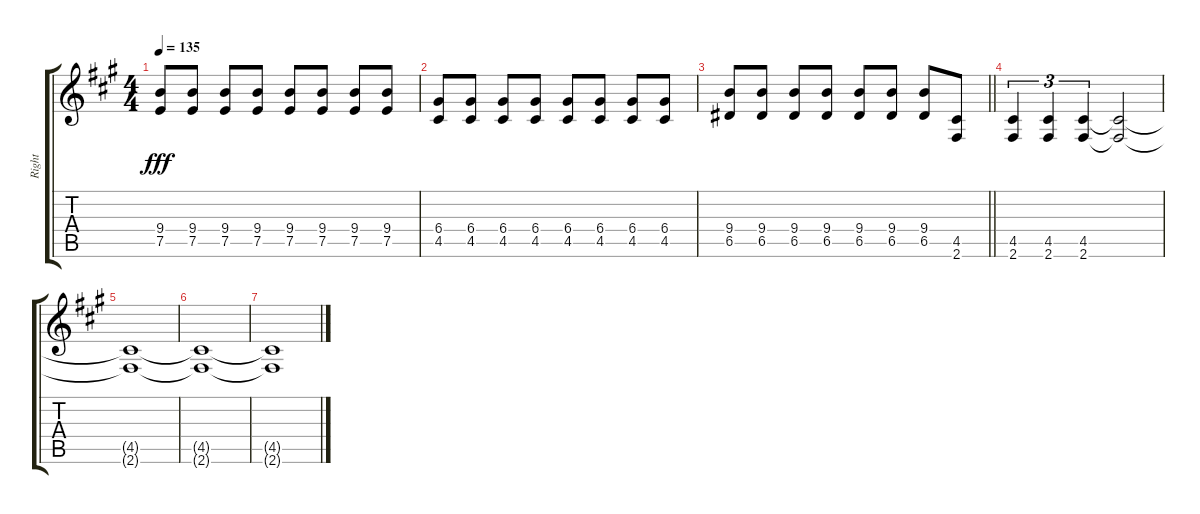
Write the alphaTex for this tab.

\track ("Right" "Right") {instrument overdrivenguitar}
\staff {score tabs}
\tuning (E4 B3 G3 D3 A2 E2) {hide}
\ts (4 4)
\tempo 135
\clef g2
\ks a
(9.4 7.5).8{dy fff} (9.4 7.5).8 (9.4 7.5).8 (9.4 7.5).8 (9.4 7.5).8 (9.4 7.5).8 (9.4 7.5).8 (9.4 7.5).8 |
(6.4 4.5).8 (6.4 4.5).8 (6.4 4.5).8 (6.4 4.5).8 (6.4 4.5).8 (6.4 4.5).8 (6.4 4.5).8 (6.4 4.5).8 |
\barLineRight lightlight
(9.4 6.5).8 (9.4 6.5).8 (9.4 6.5).8 (9.4 6.5).8 (9.4 6.5).8 (9.4 6.5).8 (9.4 6.5).8 (4.5 2.6).8 |
(4.5 2.6).4{tu (3 2)} (4.5 2.6).4{tu (3 2)} (4.5 2.6).4{tu (3 2)} (4.5{t} 2.6{t}).2 |
(4.5{t} 2.6{t}).1 |
(4.5{t} 2.6{t}).1 |
(4.5{t} 2.6{t}).1
